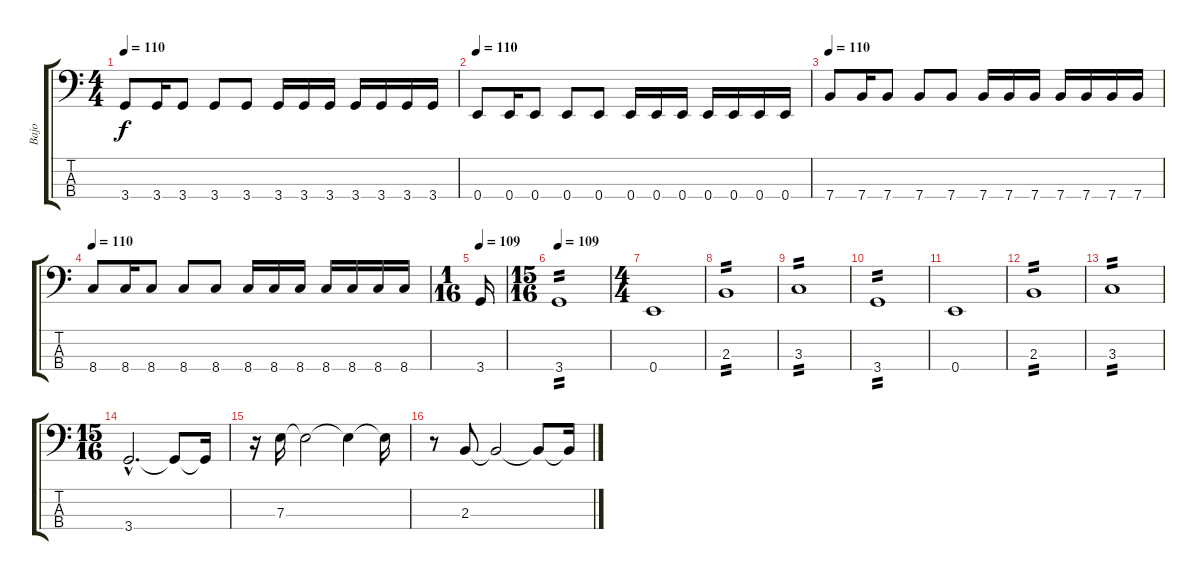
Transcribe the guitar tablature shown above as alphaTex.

\track ("Bajo" "Bajo") {instrument electricbassfinger}
\staff {score tabs}
\tuning (G2 D2 A1 E1) {hide}
\ts (4 4)
\tempo 110
\clef f4
\ks c
3.4.8{dy f} 3.4.16 3.4.8 3.4.8 3.4.8 3.4.16 3.4.16 3.4.16 3.4.16 3.4.16 3.4.16 3.4.16 |
\tempo 110
0.4.8 0.4.16 0.4.8 0.4.8 0.4.8 0.4.16 0.4.16 0.4.16 0.4.16 0.4.16 0.4.16 0.4.16 |
\tempo 110
7.4.8 7.4.16 7.4.8 7.4.8 7.4.8 7.4.16 7.4.16 7.4.16 7.4.16 7.4.16 7.4.16 7.4.16 |
\tempo 110
8.4.8 8.4.16 8.4.8 8.4.8 8.4.8 8.4.16 8.4.16 8.4.16 8.4.16 8.4.16 8.4.16 8.4.16 |
\ts (1 16)
\tempo 109
3.4.16 |
\ts (15 16)
\tempo 109
3.4.1{tp 2} |
\ts (4 4)
0.4.1 |
2.3.1{tp 2} |
3.3.1{tp 2} |
3.4.1{tp 2} |
0.4.1 |
2.3.1{tp 2} |
3.3.1{tp 2} |
\ts (15 16)
3.4{hac}.2{d} 3.4{t}.8 3.4{t}.16 |
r.16 7.3.16 7.3{t}.2 7.3{t}.4 7.3{t}.16 |
r.8 2.3.8 2.3{t}.2 2.3{t}.8 2.3{t}.16
